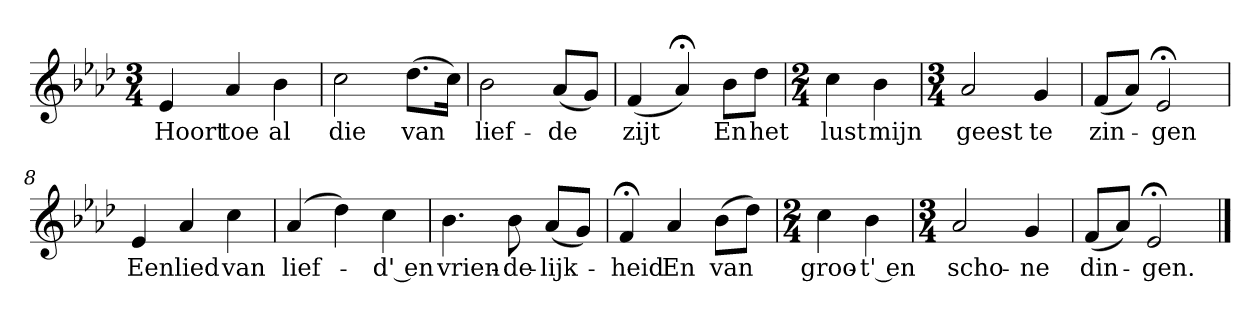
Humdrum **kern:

**kern	**text
*part1	*part1
*staff1	*staff1
*k[b-e-a-d-]	*
*A-:	*
*M3/4	*
*MM120	*
=1	=1
4e-	Hoort
4a-	toe
4b-	al
=2	=2
2cc	die
(8.dd-L	van
16ccJk)	.
=3	=3
2b-	lief-
(8a-L	-de
8gJ)	.
=4	=4
(4f	zijt
4a-;<)	.
8b-L	En
8dd-J	het
=5	=5
*M2/4	*
4cc	lust
4b-	mijn
=6	=6
*M3/4	*
2a-	geest
4g	te
=7	=7
(8fL	zin-
8a-J)	.
2e-;<	-gen
=8	=8
4e-	Een
4a-	lied
4cc	van
=9	=9
(4a-	lief-
4dd-)	.
4cc	-d' en
=10	=10
4.b-	vrien-
8b-	-de-
(8a-L	-lijk-
8gJ)	.
=11	=11
4f;<	-heid
4a-	En
(8b-L	van
8dd-J)	.
=12	=12
*M2/4	*
4cc	groo-
4b-	-t' en
=13	=13
*M3/4	*
2a-	scho-
4g	-ne
=14	=14
(8fL	din-
8a-J)	.
2e-;<	-gen.
==	==
*-	*-
